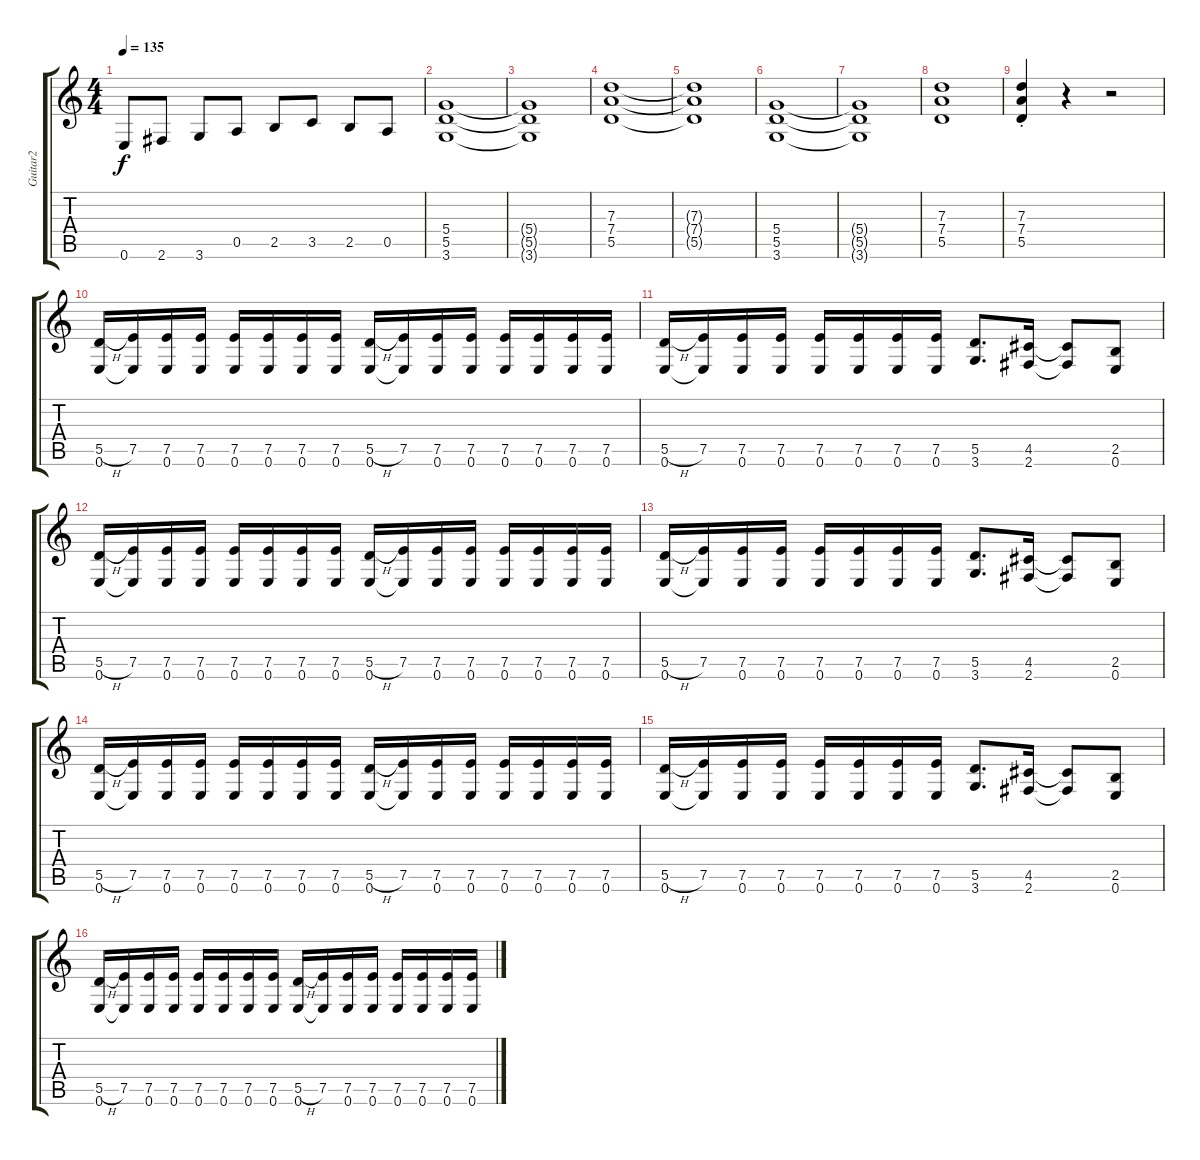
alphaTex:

\track ("Guitar2" "Guitar2") {instrument distortionguitar}
\staff {score tabs}
\tuning (E4 B3 G3 D3 A2 E2) {hide}
\ts (4 4)
\tempo 135
\clef g2
\ks c
0.6.8{dy f} 2.6.8 3.6.8 0.5.8 2.5.8 3.5.8 2.5.8 0.5.8 |
(5.4 5.5 3.6).1 |
(5.4{t} 5.5{t} 3.6{t}).1 |
(7.3 7.4 5.5).1 |
(7.3{t} 7.4{t} 5.5{t}).1 |
(5.4 5.5 3.6).1 |
(5.4{t} 5.5{t} 3.6{t}).1 |
(7.3 7.4 5.5).1 |
(7.3{st} 7.4{st} 5.5{st}).4 r.4 r.2 |
(5.5{h} 0.6).16 (7.5 0.6{t}).16 (7.5 0.6).16 (7.5 0.6).16 (7.5 0.6).16 (7.5 0.6).16 (7.5 0.6).16 (7.5 0.6).16 (5.5{h} 0.6).16 (7.5 0.6{t}).16 (7.5 0.6).16 (7.5 0.6).16 (7.5 0.6).16 (7.5 0.6).16 (7.5 0.6).16 (7.5 0.6).16 |
(5.5{h} 0.6).16 (7.5 0.6{t}).16 (7.5 0.6).16 (7.5 0.6).16 (7.5 0.6).16 (7.5 0.6).16 (7.5 0.6).16 (7.5 0.6).16 (5.5 3.6).8{d} (4.5 2.6).16 (4.5{t} 2.6{t}).8 (2.5 0.6).8 |
(5.5{h} 0.6).16 (7.5 0.6{t}).16 (7.5 0.6).16 (7.5 0.6).16 (7.5 0.6).16 (7.5 0.6).16 (7.5 0.6).16 (7.5 0.6).16 (5.5{h} 0.6).16 (7.5 0.6{t}).16 (7.5 0.6).16 (7.5 0.6).16 (7.5 0.6).16 (7.5 0.6).16 (7.5 0.6).16 (7.5 0.6).16 |
(5.5{h} 0.6).16 (7.5 0.6{t}).16 (7.5 0.6).16 (7.5 0.6).16 (7.5 0.6).16 (7.5 0.6).16 (7.5 0.6).16 (7.5 0.6).16 (5.5 3.6).8{d} (4.5 2.6).16 (4.5{t} 2.6{t}).8 (2.5 0.6).8 |
(5.5{h} 0.6).16 (7.5 0.6{t}).16 (7.5 0.6).16 (7.5 0.6).16 (7.5 0.6).16 (7.5 0.6).16 (7.5 0.6).16 (7.5 0.6).16 (5.5{h} 0.6).16 (7.5 0.6{t}).16 (7.5 0.6).16 (7.5 0.6).16 (7.5 0.6).16 (7.5 0.6).16 (7.5 0.6).16 (7.5 0.6).16 |
(5.5{h} 0.6).16 (7.5 0.6{t}).16 (7.5 0.6).16 (7.5 0.6).16 (7.5 0.6).16 (7.5 0.6).16 (7.5 0.6).16 (7.5 0.6).16 (5.5 3.6).8{d} (4.5 2.6).16 (4.5{t} 2.6{t}).8 (2.5 0.6).8 |
(5.5{h} 0.6).16 (7.5 0.6{t}).16 (7.5 0.6).16 (7.5 0.6).16 (7.5 0.6).16 (7.5 0.6).16 (7.5 0.6).16 (7.5 0.6).16 (5.5{h} 0.6).16 (7.5 0.6{t}).16 (7.5 0.6).16 (7.5 0.6).16 (7.5 0.6).16 (7.5 0.6).16 (7.5 0.6).16 (7.5 0.6).16
